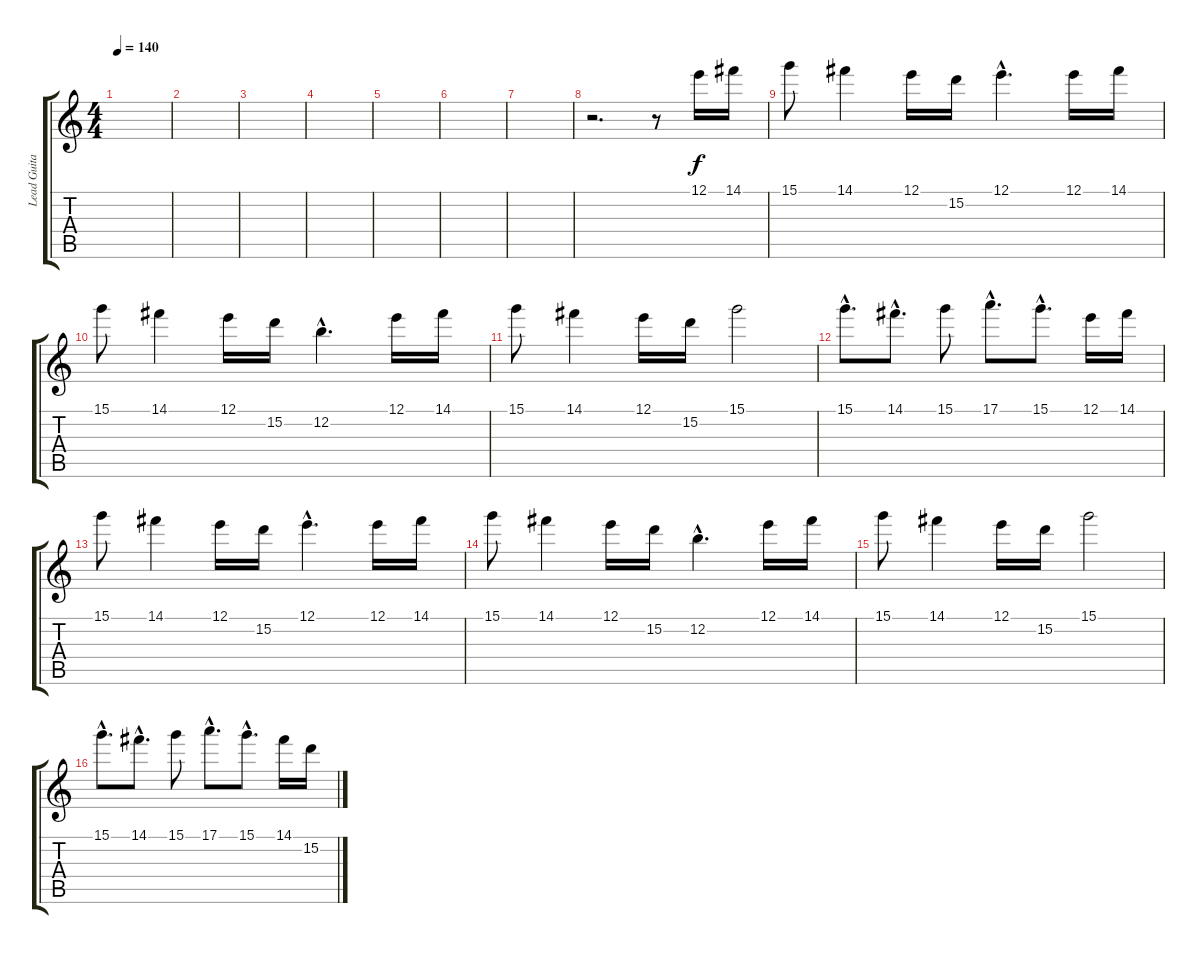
\track ("Lead Guitar" "Lead Guita") {instrument overdrivenguitar}
\staff {score tabs}
\tuning (E4 B3 G3 D3 A2 E2) {hide}
\ts (4 4)
\tempo 140
\clef g2
\ks c
|
|
|
|
|
|
|
r.2{d} r.8 12.1.16 14.1.16 |
15.1.8 14.1.4 12.1.16 15.2.16 12.1{hac}.4{d} 12.1.16 14.1.16 |
15.1.8 14.1.4 12.1.16 15.2.16 12.2{hac}.4{d} 12.1.16 14.1.16 |
15.1.8 14.1.4 12.1.16 15.2.16 15.1.2 |
15.1{hac}.8{d} 14.1{hac}.8{d} 15.1.8 17.1{hac}.8{d} 15.1{hac}.8{d} 12.1.16 14.1.16 |
15.1.8 14.1.4 12.1.16 15.2.16 12.1{hac}.4{d} 12.1.16 14.1.16 |
15.1.8 14.1.4 12.1.16 15.2.16 12.2{hac}.4{d} 12.1.16 14.1.16 |
15.1.8 14.1.4 12.1.16 15.2.16 15.1.2 |
15.1{hac}.8{d} 14.1{hac}.8{d} 15.1.8 17.1{hac}.8{d} 15.1{hac}.8{d} 14.1.16 15.2.16
